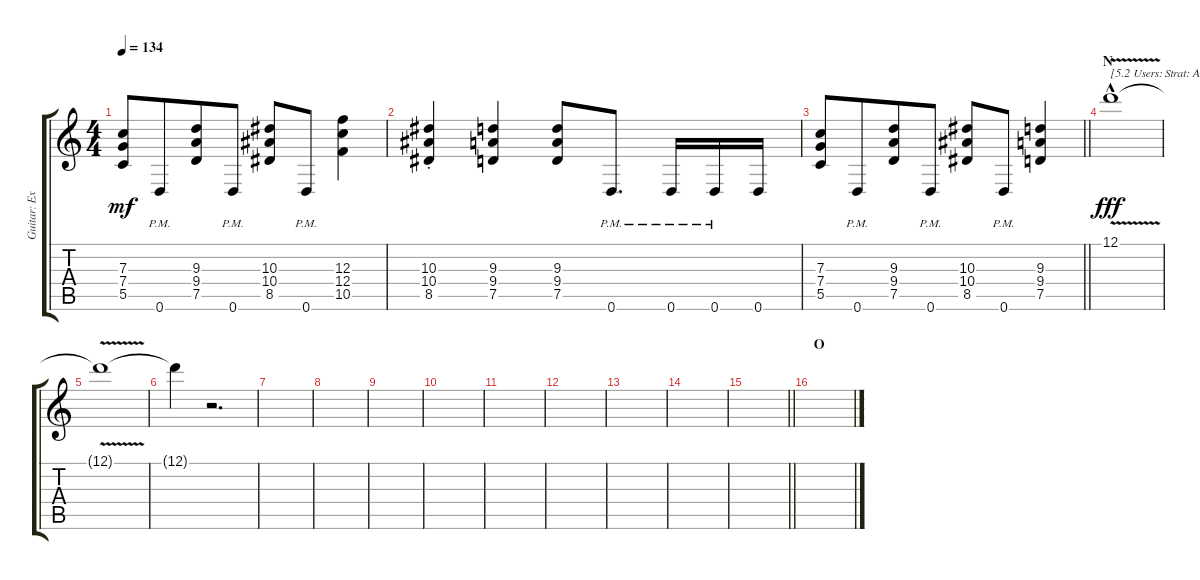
\track ("Guitar: Extra" "Guitar: Ex") {instrument overdrivenguitar}
\staff {score tabs}
\tuning (D4 A3 F3 C3 G2 D2) {hide}
\ts (4 4)
\tempo 134
\clef g2
\ks c
(7.3 7.4 5.5).8{dy mf} 0.6{pm}.8{beam merge} (9.3 9.4 7.5).8 0.6{pm}.8 (10.3 10.4 8.5).8 0.6{pm}.8 (12.3 12.4 10.5).4 |
(10.3{st} 10.4{st} 8.5{st}).4 (9.3 9.4 7.5).4 (9.3 9.4 7.5).8 0.6{pm}.8{d} 0.6{pm}.16 0.6{pm}.16 0.6.16 |
\barLineRight lightlight
(7.3 7.4 5.5).8 0.6{pm}.8{beam merge} (9.3 9.4 7.5).8 0.6{pm}.8 (10.3 10.4 8.5).8 0.6{pm}.8 (9.3 9.4 7.5).4 |
\section ("" "N")
12.1{v hac}.1{txt "[5.2 Users: Strat: Amp: Eddie Lead - Auto Wah]" dy fff volume 16 instrument overdrivenguitar} |
12.1{t}.1 |
12.1{t}.4 r.2{d} |
|
|
|
|
|
|
|
|
\barLineRight lightlight
|
\section ("" "O")
